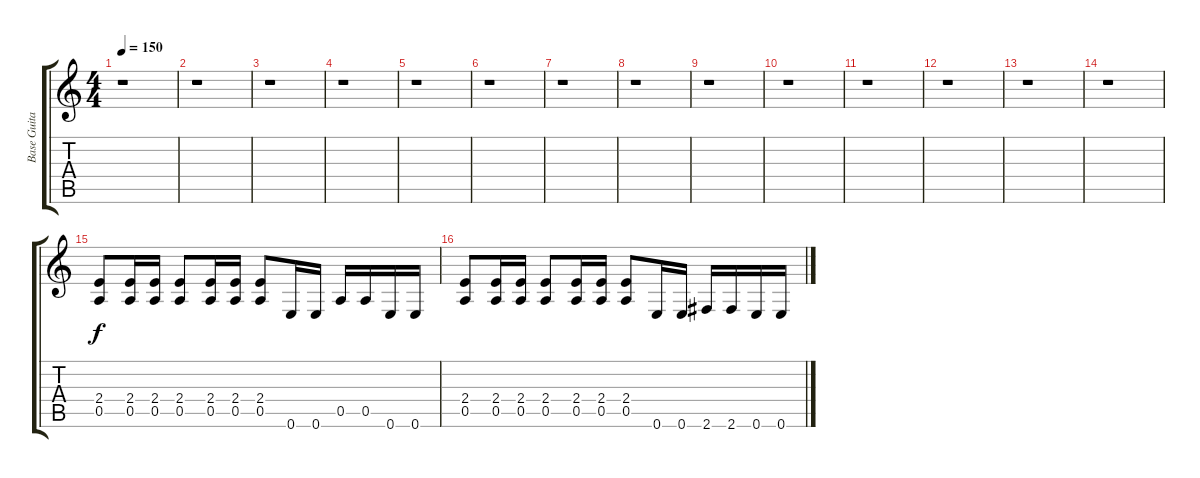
\track ("Base Guitar" "Base Guita") {instrument distortionguitar}
\staff {score tabs}
\tuning (E4 B3 G3 D3 A2 E2) {hide}
\ts (4 4)
\tempo 150
\clef g2
\ks c
r.1{dy f} |
r.1 |
r.1 |
r.1 |
r.1 |
r.1 |
r.1 |
r.1 |
r.1 |
r.1 |
r.1 |
r.1 |
r.1 |
r.1 |
(2.4 0.5).8 (2.4 0.5).16 (2.4 0.5).16 (2.4 0.5).8 (2.4 0.5).16 (2.4 0.5).16 (2.4 0.5).8 0.6.16 0.6.16 0.5.16 0.5.16 0.6.16 0.6.16 |
(2.4 0.5).8 (2.4 0.5).16 (2.4 0.5).16 (2.4 0.5).8 (2.4 0.5).16 (2.4 0.5).16 (2.4 0.5).8 0.6.16 0.6.16 2.6.16 2.6.16 0.6.16 0.6.16
